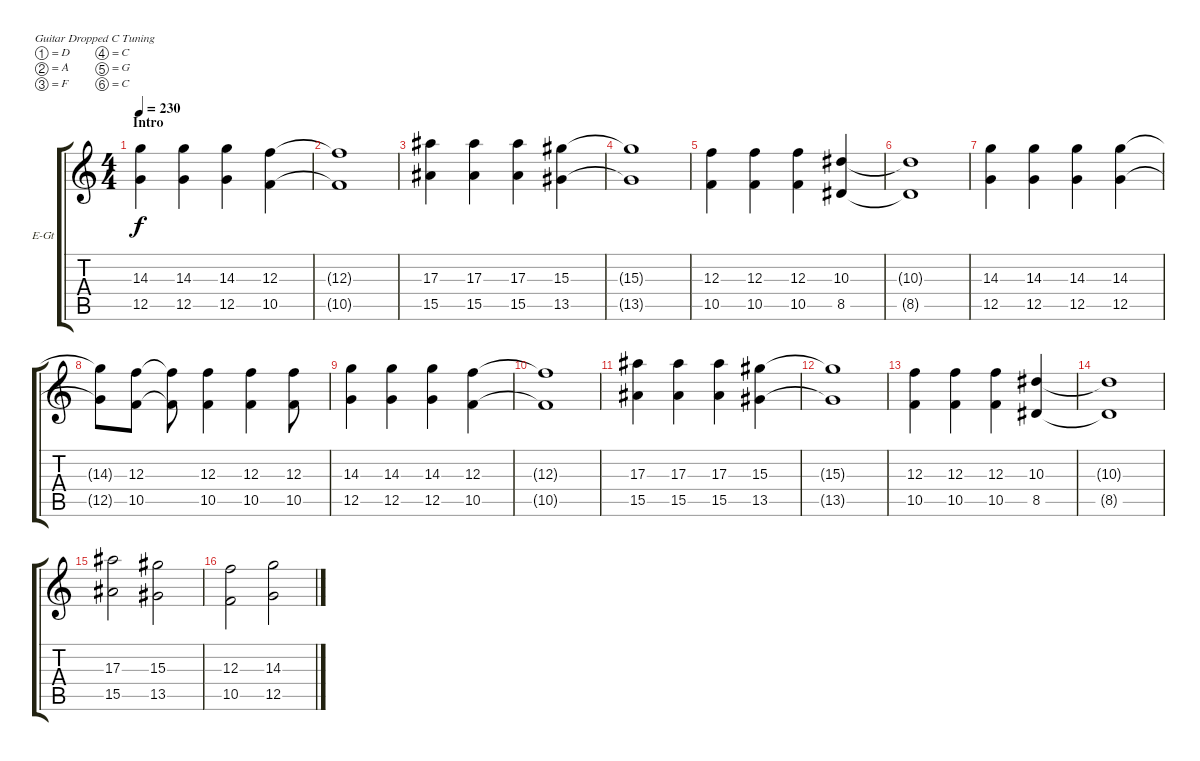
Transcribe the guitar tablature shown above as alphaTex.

\defaultSystemsLayout 4
\bracketExtendMode groupsimilarinstruments
\firstSystemTrackNameOrientation horizontal
\otherSystemsTrackNameOrientation horizontal
\track ("Electric Guitar" "E-Gt") {instrument distortionguitar}
\staff {score tabs}
\tuning (D4 A3 F3 C3 G2 C2)
\ts (4 4)
\section ("" "Intro")
\tempo 230
\clef g2
\scale
0.487395
\ks c
(12.5 14.3).4{dy f instrument distortionguitar} (12.5 14.3).4 (12.5 14.3).4 (10.5 12.3).4 |
(10.5{t} 12.3{t}).1 |
(15.5 17.3).4 (15.5 17.3).4 (15.5 17.3).4 (13.5 15.3).4 |
(13.5{t} 15.3{t}).1 |
(10.5 12.3).4 (10.5 12.3).4 (10.5 12.3).4 (8.5 10.3).4 |
(8.5{t} 10.3{t}).1 |
(12.5 14.3).4 (12.5 14.3).4 (12.5 14.3).4 (12.5 14.3).4 |
(12.5{t} 14.3{t}).8 (10.5 12.3).8 (10.5{t} 12.3{t}).8 (10.5 12.3).4 (10.5 12.3).4 (10.5 12.3).8 |
(12.5 14.3).4 (12.5 14.3).4 (12.5 14.3).4 (10.5 12.3).4 |
(10.5{t} 12.3{t}).1 |
(15.5 17.3).4 (15.5 17.3).4 (15.5 17.3).4 (13.5 15.3).4 |
(13.5{t} 15.3{t}).1 |
(10.5 12.3).4 (10.5 12.3).4 (10.5 12.3).4 (8.5 10.3).4 |
(8.5{t} 10.3{t}).1 |
(15.5 17.3).2 (13.5 15.3).2 |
(10.5 12.3).2 (12.5 14.3).2
